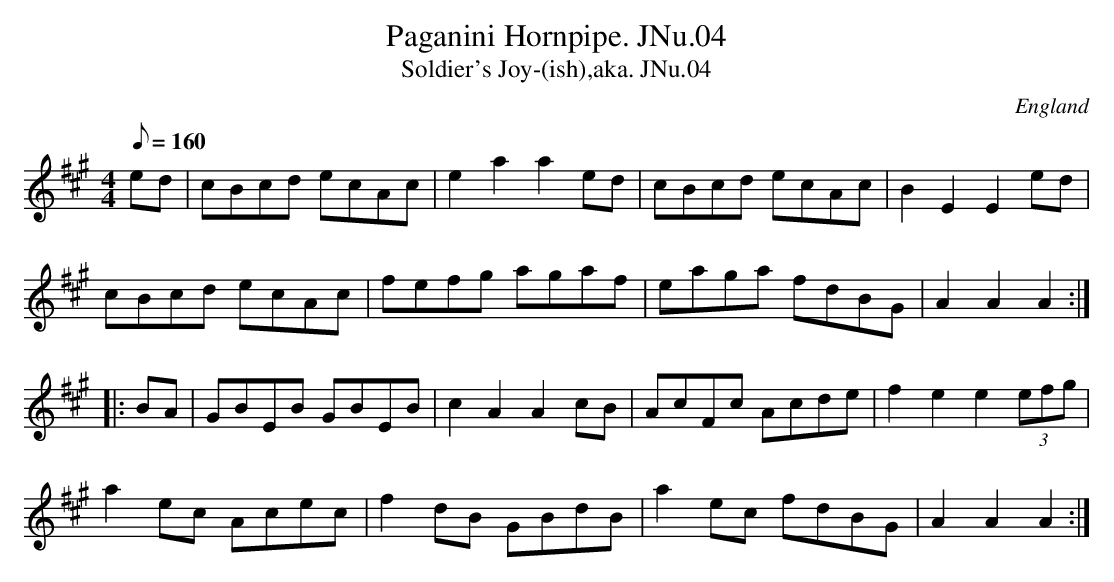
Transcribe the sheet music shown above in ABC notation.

X:1
T:Paganini Hornpipe. JNu.04
T:Soldier's Joy-(ish),aka. JNu.04
M:4/4
L:1/8
Q:160
O:England
K:A
ed|cBcd ecAc|e2 a2 a2 ed|cBcd ecAc|B2 E2 E2 ed|!
cBcd ecAc|fefg agaf|eaga fdBG|A2 A2 A2::!
BA|GBEB GBEB|c2 A2 A2 cB|AcFc Acde|f2 e2 e2 (3efg|!
a2 ec Acec|f2 dB GBdB|a2 ec fdBG|A2 A2 A2:|]
